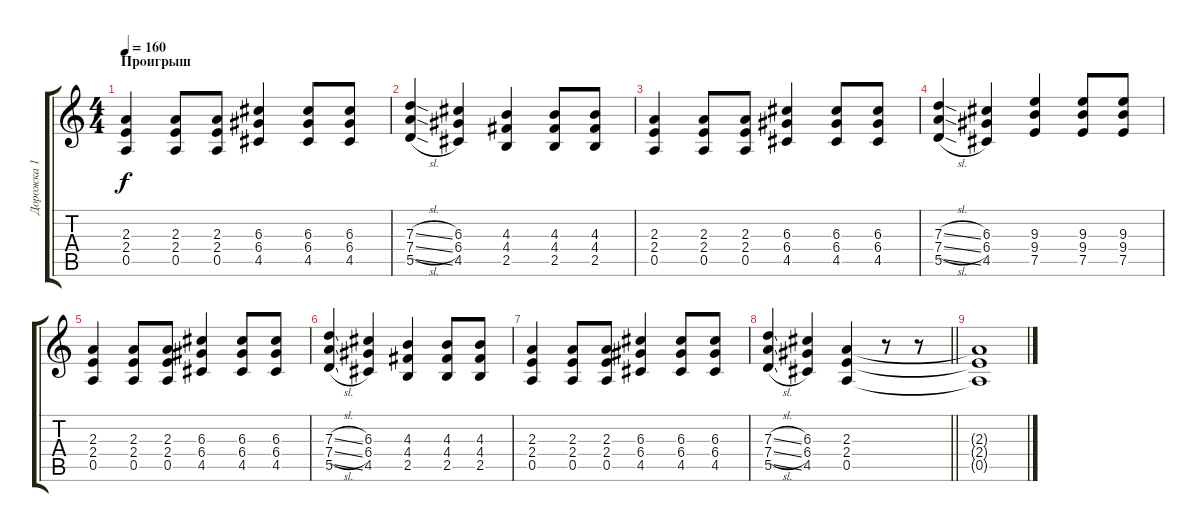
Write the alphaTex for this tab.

\track ("Дорожка 1" "Дорожка 1") {instrument overdrivenguitar}
\staff {score tabs}
\tuning (E4 B3 G3 D3 A2 E2) {hide}
\ts (4 4)
\section ("" "Проигрыш")
\tempo 160
\clef g2
\ks c
(2.3 2.4 0.5).4{dy f} (2.3 2.4 0.5).8 (2.3 2.4 0.5).8 (6.3 6.4 4.5).4 (6.3 6.4 4.5).8 (6.3 6.4 4.5).8 |
(7.3{sl} 7.4{sl} 5.5{sl}).4 (6.3 6.4 4.5).4 (4.3 4.4 2.5).4 (4.3 4.4 2.5).8 (4.3 4.4 2.5).8 |
(2.3 2.4 0.5).4 (2.3 2.4 0.5).8 (2.3 2.4 0.5).8 (6.3 6.4 4.5).4 (6.3 6.4 4.5).8 (6.3 6.4 4.5).8 |
(7.3{sl} 7.4{sl} 5.5{sl}).4 (6.3 6.4 4.5).4 (9.3 9.4 7.5).4 (9.3 9.4 7.5).8 (9.3 9.4 7.5).8 |
(2.3 2.4 0.5).4 (2.3 2.4 0.5).8 (2.3 2.4 0.5).8 (6.3 6.4 4.5).4 (6.3 6.4 4.5).8 (6.3 6.4 4.5).8 |
(7.3{sl} 7.4{sl} 5.5{sl}).4 (6.3 6.4 4.5).4 (4.3 4.4 2.5).4 (4.3 4.4 2.5).8 (4.3 4.4 2.5).8 |
(2.3 2.4 0.5).4 (2.3 2.4 0.5).8 (2.3 2.4 0.5).8 (6.3 6.4 4.5).4 (6.3 6.4 4.5).8 (6.3 6.4 4.5).8 |
\barLineRight lightlight
(7.3{sl} 7.4{sl} 5.5{sl}).4 (6.3 6.4 4.5).4 (2.3 2.4 0.5).4 r.8 r.8 |
(2.3{t} 2.4{t} 0.5{t}).1
